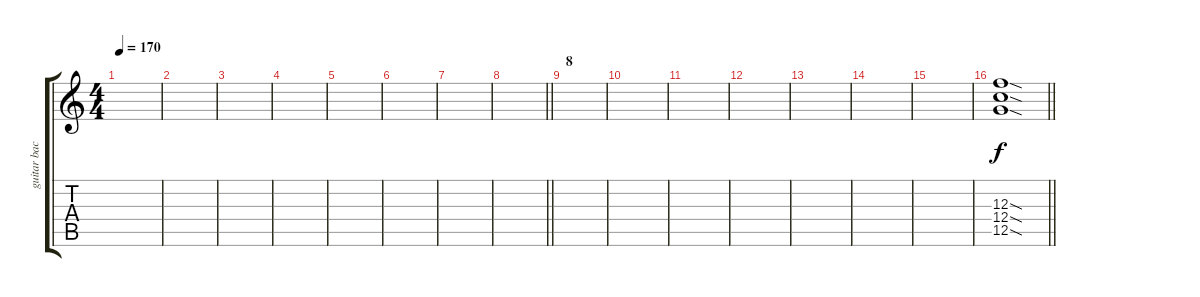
\track ("guitar back" "guitar bac") {instrument distortionguitar}
\staff {score tabs}
\tuning (D4 A3 F3 C3 G2 C2) {hide}
\ts (4 4)
\tempo 170
\clef g2
\ks c
|
|
|
|
|
|
|
\barLineRight lightlight
|
\section ("" "8")
|
|
|
|
|
|
|
\barLineRight lightlight
(12.3{sod} 12.4{sod} 12.5{sod}).1
